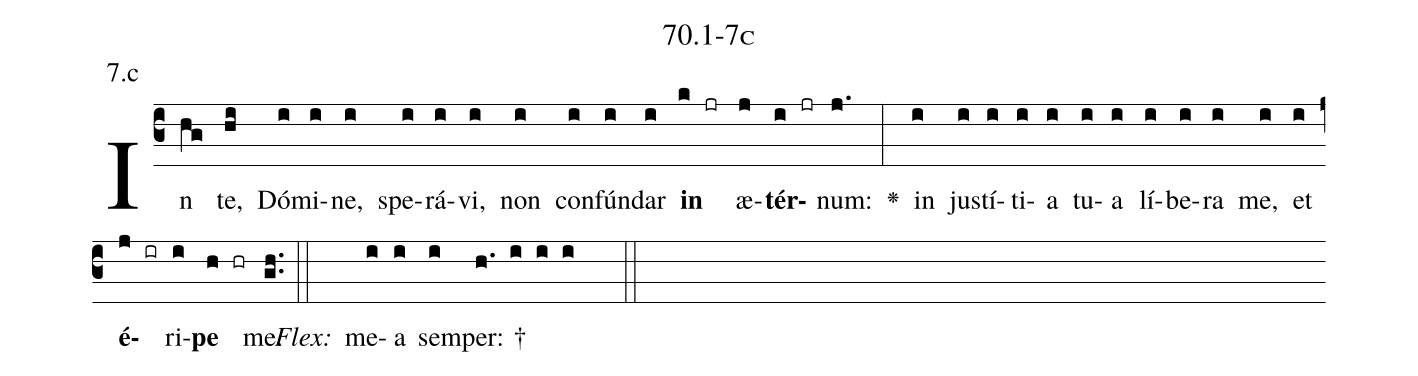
name: 70.1-7c;
annotation: 7.c;
%%
(c3)In(hg) te,(hi) Dó(i)mi(i)ne,(i) spe(i)rá(i)vi,(i) non(i) con(i)fún(i)dar(i) <b>in</b>(k jr) æ(j)<b>tér</b>(i jr)num:(j.) <v>\greheightstar</v>(:) in(i) jus(i)tí(i)ti(i)a(i) tu(i)a(i) lí(i)be(i)ra(i) me,(i) et(i) <b>é</b>(j ir)ri(i)<b>pe</b>(h hr) me.(gh..) (::)
<i>Flex:</i>()  me(i)a(i) sem(i)per: †(h. i i i  ::)

%E(i) u(i) o(j) u(i) a(h) e.(gh..) (::)
